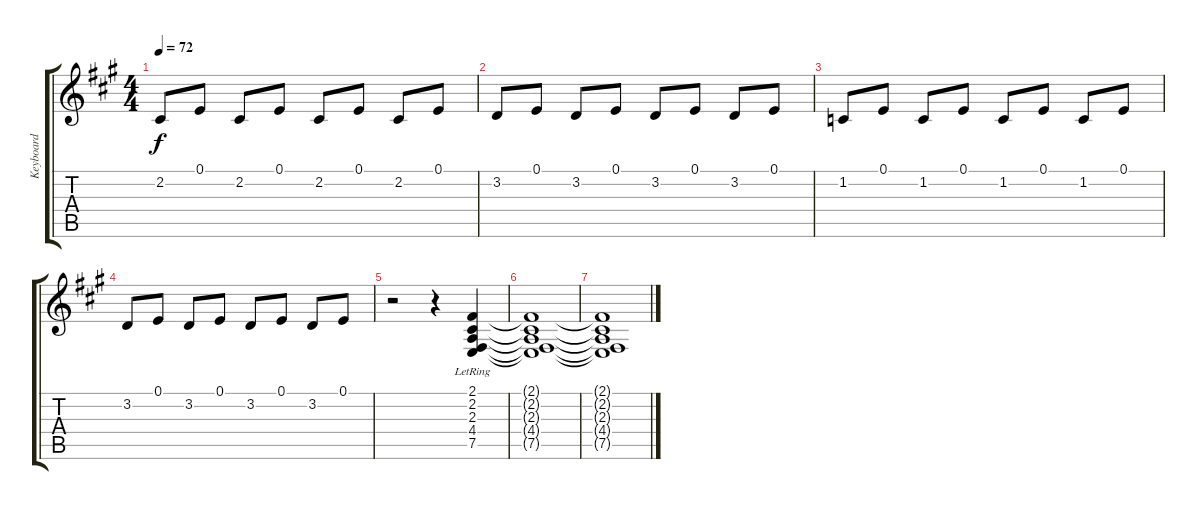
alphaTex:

\track ("Keyboard" "Keyboard") {instrument rockorgan}
\staff {score tabs}
\tuning (E4 B3 G3 D3 A2 E2) {hide}
\ts (4 4)
\tempo 72
\clef g2
\ks a
2.2.8{dy f} 0.1.8 2.2.8 0.1.8 2.2.8 0.1.8 2.2.8 0.1.8 |
3.2.8 0.1.8 3.2.8 0.1.8 3.2.8 0.1.8 3.2.8 0.1.8 |
1.2.8 0.1.8 1.2.8 0.1.8 1.2.8 0.1.8 1.2.8 0.1.8 |
3.2.8 0.1.8 3.2.8 0.1.8 3.2.8 0.1.8 3.2.8 0.1.8 |
r.2 r.4 (2.1{lr} 2.2{lr} 2.3{lr} 4.4{lr} 7.5{lr}).4{volume 8} |
(2.1{t} 2.2{t} 2.3{t} 4.4{t} 7.5{t}).1 |
(2.1{t} 2.2{t} 2.3{t} 4.4{t} 7.5{t}).1
